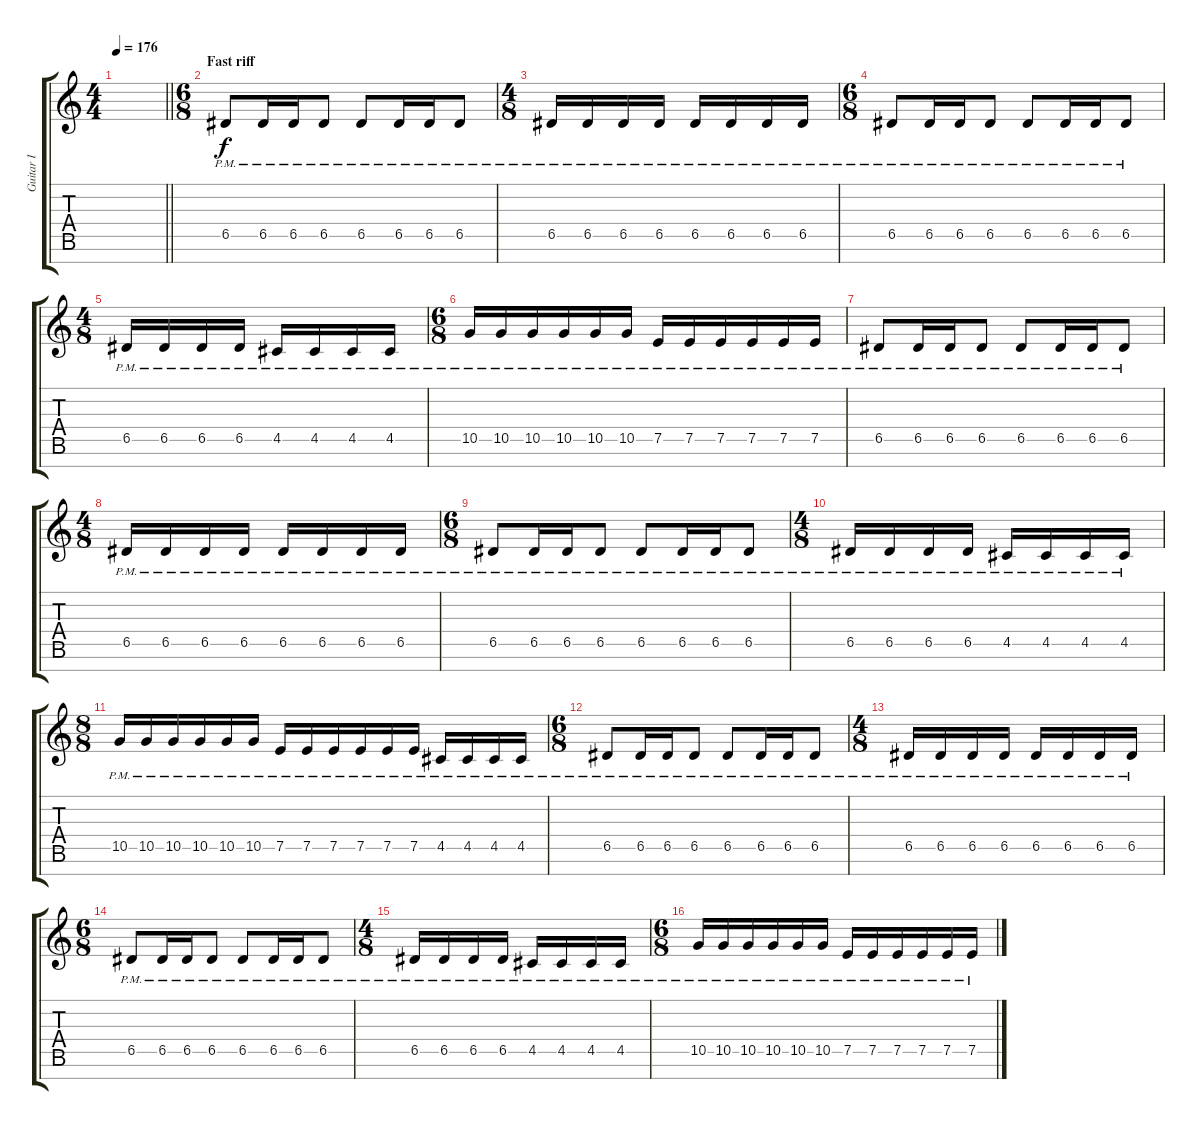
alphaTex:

\track ("Guitar I" "Guitar I") {instrument distortionguitar}
\staff {score tabs}
\tuning (E4 B3 G3 D3 A2 E2 B1) {hide}
\ts (4 4)
\tempo 176
\clef g2
\barLineRight lightlight
\ks c
|
\ts (6 8)
\section ("" "Fast riff")
6.5{pm}.8 6.5{pm}.16 6.5{pm}.16 6.5{pm}.8 6.5{pm}.8 6.5{pm}.16 6.5{pm}.16 6.5{pm}.8 |
\ts (4 8)
6.5{pm}.16 6.5{pm}.16 6.5{pm}.16 6.5{pm}.16 6.5{pm}.16 6.5{pm}.16 6.5{pm}.16 6.5{pm}.16 |
\ts (6 8)
6.5{pm}.8 6.5{pm}.16 6.5{pm}.16 6.5{pm}.8 6.5{pm}.8 6.5{pm}.16 6.5{pm}.16 6.5{pm}.8 |
\ts (4 8)
6.5{pm}.16 6.5{pm}.16 6.5{pm}.16 6.5{pm}.16 4.5{pm}.16 4.5{pm}.16 4.5{pm}.16 4.5{pm}.16 |
\ts (6 8)
10.5{pm}.16 10.5{pm}.16 10.5{pm}.16 10.5{pm}.16 10.5{pm}.16 10.5{pm}.16 7.5{pm}.16 7.5{pm}.16 7.5{pm}.16 7.5{pm}.16 7.5{pm}.16 7.5{pm}.16 |
6.5{pm}.8 6.5{pm}.16 6.5{pm}.16 6.5{pm}.8 6.5{pm}.8 6.5{pm}.16 6.5{pm}.16 6.5{pm}.8 |
\ts (4 8)
6.5{pm}.16 6.5{pm}.16 6.5{pm}.16 6.5{pm}.16 6.5{pm}.16 6.5{pm}.16 6.5{pm}.16 6.5{pm}.16 |
\ts (6 8)
6.5{pm}.8 6.5{pm}.16 6.5{pm}.16 6.5{pm}.8 6.5{pm}.8 6.5{pm}.16 6.5{pm}.16 6.5{pm}.8 |
\ts (4 8)
6.5{pm}.16 6.5{pm}.16 6.5{pm}.16 6.5{pm}.16 4.5{pm}.16 4.5{pm}.16 4.5{pm}.16 4.5{pm}.16 |
\ts (8 8)
10.5{pm}.16 10.5{pm}.16 10.5{pm}.16 10.5{pm}.16 10.5{pm}.16 10.5{pm}.16 7.5{pm}.16 7.5{pm}.16 7.5{pm}.16 7.5{pm}.16 7.5{pm}.16 7.5{pm}.16 4.5{pm}.16 4.5{pm}.16 4.5{pm}.16 4.5{pm}.16 |
\ts (6 8)
6.5{pm}.8 6.5{pm}.16 6.5{pm}.16 6.5{pm}.8 6.5{pm}.8 6.5{pm}.16 6.5{pm}.16 6.5{pm}.8 |
\ts (4 8)
6.5{pm}.16 6.5{pm}.16 6.5{pm}.16 6.5{pm}.16 6.5{pm}.16 6.5{pm}.16 6.5{pm}.16 6.5{pm}.16 |
\ts (6 8)
6.5{pm}.8 6.5{pm}.16 6.5{pm}.16 6.5{pm}.8 6.5{pm}.8 6.5{pm}.16 6.5{pm}.16 6.5{pm}.8 |
\ts (4 8)
6.5{pm}.16 6.5{pm}.16 6.5{pm}.16 6.5{pm}.16 4.5{pm}.16 4.5{pm}.16 4.5{pm}.16 4.5{pm}.16 |
\ts (6 8)
10.5{pm}.16 10.5{pm}.16 10.5{pm}.16 10.5{pm}.16 10.5{pm}.16 10.5{pm}.16 7.5{pm}.16 7.5{pm}.16 7.5{pm}.16 7.5{pm}.16 7.5{pm}.16 7.5{pm}.16
